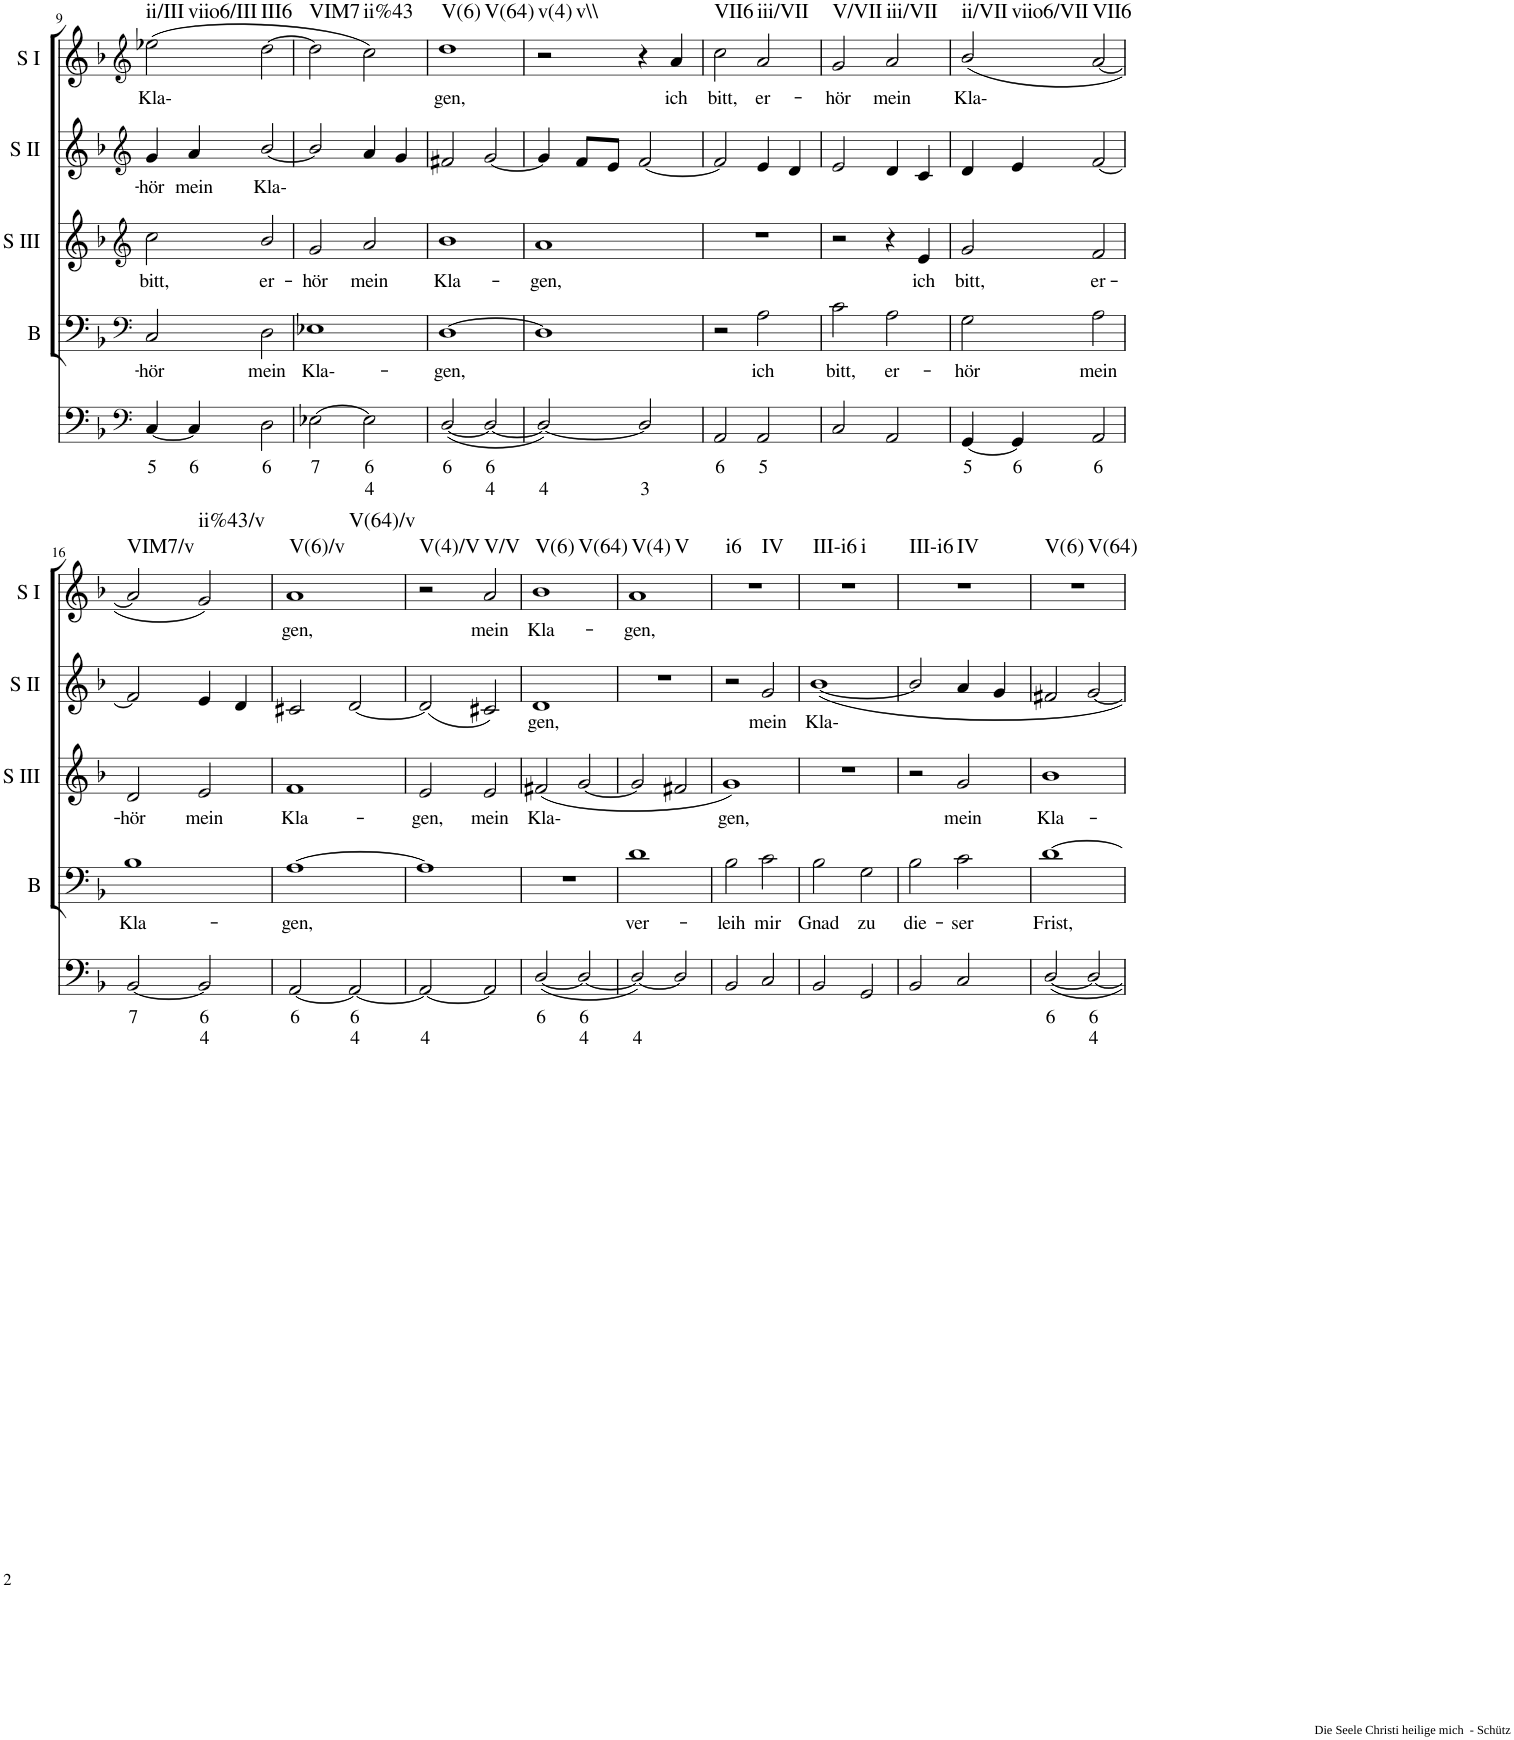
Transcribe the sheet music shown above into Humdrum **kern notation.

**kern	**text	**text	**kern	**text	**kern	**text	**kern	**text	**kern	**text	**harte
*part5	*part5	*part5	*part4	*part4	*part3	*part3	*part2	*part2	*part1	*part1	*part1
*staff5	*staff5	*staff5	*staff4	*staff4	*staff3	*staff3	*staff2	*staff2	*staff1	*staff1	*
*I"Continuo	*	*	*I"Bass	*	*I"Soprano III	*	*I"Soprano II	*	*I"Soprano I	*	*
*	*	*	*I'B	*	*I'S III	*	*I'S II	*	*I'S I	*	*
!!LO:PB:g=z
*clefF4	*	*	*clefF4	*	*clefG2	*	*clefG2	*	*clefG2	*	*
*k[b-]	*	*	*k[b-]	*	*k[b-]	*	*k[b-]	*	*k[b-]	*	*
*M4/4	*	*	*M4/4	*	*M4/4	*	*M4/4	*	*M4/4	*	*
=9	=9	=9	=9	=9	=9	=9	=9	=9	=9	=9	=9
!	!LO:LY:b	!	!	!LO:LY:b	!	!LO:LY:b	!	!LO:LY:b	!	!LO:LY:b	!LO:H:n=1:kt=ii/III
!	!	!	!	!	!	!	!	!	!	!	!LO:H:n=2:kt=viio6/III
[4C/	5	.	2C/	hör	2cc\	bitt,	4g/	hör	(2ee-X\	Kla-	N N
!	!LO:LY:b	!	!	!	!	!	!	!LO:LY:b	!	!	!
4C/]	6	.	.	.	.	.	4a/	mein	.	.	.
!	!LO:LY:b	!	!	!LO:LY:b	!	!LO:LY:b	!	!LO:LY:b	!	!	!LO:H:kt=III6
2D\	6	.	2D\	mein	2b-/	er-	[2b-/	Kla-	[2dd\	.	N
=10	=10	=10	=10	=10	=10	=10	=10	=10	=10	=10	=10
!	!LO:LY:b	!	!	!LO:LY:b	!	!LO:LY:b	!	!	!	!	!LO:H:kt=VIM7
[2E-X\	7	.	1E-X	Kla--	2g/	hör	2b-/]	.	2dd\]	.	N
!	!LO:LY:b	!LO:LY:b	!	!	!	!LO:LY:b	!	!	!	!	!LO:H:kt=ii%43
2E-\]	6	4	.	.	2a/	mein	4a/	.	2cc\)	.	N
.	.	.	.	.	.	.	4g/	.	.	.	.
=11	=11	=11	=11	=11	=11	=11	=11	=11	=11	=11	=11
!	!LO:LY:b	!	!	!LO:LY:b	!	!LO:LY:b	!	!	!	!LO:LY:b	!LO:H:n=1:kt=V(6)
!	!	!	!	!	!	!	!	!	!	!	!LO:H:n=2:kt=V(64)
([2D/	6	.	[1D	gen,	1b-	Kla-	2f#X/	.	1dd	gen,	N N
!	!LO:LY:b	!LO:LY:b	!	!	!	!	!	!	!	!	!
2D/_	6	4	.	.	.	.	[2g/	.	.	.	.
=12	=12	=12	=12	=12	=12	=12	=12	=12	=12	=12	=12
!	!	!LO:LY:b	!	!	!	!LO:LY:b	!	!	!	!	!LO:H:n=1:kt=v(4)
!	!	!	!	!	!	!	!	!	!	!	!LO:H:n=2:kt=v\\
2D/_)	.	4	1D]	.	1a	gen,	4g/]	.	2r	.	N N
.	.	.	.	.	.	.	8f/L	.	.	.	.
.	.	.	.	.	.	.	8e/J	.	.	.	.
!LO:TX:b:t=Die Seele Christi heilige mich  - Schütz	!	!	!	!	!	!	!	!	!	!	!
!	!	!LO:LY:b	!	!	!	!	!	!	!	!	!
2D/]	.	3	.	.	.	.	[2f/	.	4r	.	.
!	!	!	!	!	!	!	!	!	!	!LO:LY:b	!
.	.	.	.	.	.	.	.	.	4a/	ich	.
=13	=13	=13	=13	=13	=13	=13	=13	=13	=13	=13	=13
!	!LO:LY:b	!	!	!	!	!	!	!	!	!LO:LY:b	!LO:H:kt=VII6
2AA/	6	.	2r	.	1r	.	2f/]	.	2cc\	bitt,	N
!	!LO:LY:b	!	!	!LO:LY:b	!	!	!	!	!	!LO:LY:b	!LO:H:kt=iii/VII
2AA/	5	.	2A\	ich	.	.	4e/	.	2a/	er-	N
.	.	.	.	.	.	.	4d/	.	.	.	.
=14	=14	=14	=14	=14	=14	=14	=14	=14	=14	=14	=14
!	!	!	!	!LO:LY:b	!	!	!	!	!	!LO:LY:b	!LO:H:kt=V/VII
2C/	.	.	2c\	bitt,	2r	.	2e/	.	2g/	hör	N
!	!	!	!	!LO:LY:b	!	!	!	!	!	!LO:LY:b	!LO:H:kt=iii/VII
2AA/	.	.	2A\	er-	4r	.	4d/	.	2a/	mein	N
!	!	!	!	!	!	!LO:LY:b	!	!	!	!	!
.	.	.	.	.	4e/	ich	4c/	.	.	.	.
=15	=15	=15	=15	=15	=15	=15	=15	=15	=15	=15	=15
!	!LO:LY:b	!	!	!LO:LY:b	!	!LO:LY:b	!	!	!	!LO:LY:b	!LO:H:n=1:kt=ii/VII
!	!	!	!	!	!	!	!	!	!	!	!LO:H:n=2:kt=viio6/VII
[4GG/	5	.	2G\	hör	2g/	bitt,	4d/	.	(2b-/	Kla-	N N
!	!LO:LY:b	!	!	!	!	!	!	!	!	!	!
4GG/]	6	.	.	.	.	.	4e/	.	.	.	.
!	!LO:LY:b	!	!	!LO:LY:b	!	!LO:LY:b	!	!	!	!	!LO:H:kt=VII6
2AA/	6	.	2A\	mein	2f/	er-	[2f/	.	[2a/	.	N
!!LO:LB:g=z
=16	=16	=16	=16	=16	=16	=16	=16	=16	=16	=16	=16
!	!LO:LY:b	!	!	!LO:LY:b	!	!LO:LY:b	!	!	!	!	!LO:H:kt=VIM7/v
[2BB-/	7	.	1B-	Kla-	2d/	hör	2f/]	.	2a/]	.	N
!	!LO:LY:b	!LO:LY:b	!	!	!	!LO:LY:b	!	!	!	!	!LO:H:kt=ii%43/v
2BB-/]	6	4	.	.	2e/	mein	4e/	.	2g/)	.	N
.	.	.	.	.	.	.	4d/	.	.	.	.
=17	=17	=17	=17	=17	=17	=17	=17	=17	=17	=17	=17
!	!LO:LY:b	!	!	!LO:LY:b	!	!LO:LY:b	!	!	!	!LO:LY:b	!LO:H:n=1:kt=V(6)/v
!	!	!	!	!	!	!	!	!	!	!	!LO:H:n=2:kt=V(64)/v
[2AA/	6	.	[1A	gen,	1f	Kla-	2c#X/	.	1a	gen,	N N
!	!LO:LY:b	!LO:LY:b	!	!	!	!	!	!	!	!	!
2AA/_	6	4	.	.	.	.	[2d/	.	.	.	.
=18	=18	=18	=18	=18	=18	=18	=18	=18	=18	=18	=18
!	!	!LO:LY:b	!	!	!	!LO:LY:b	!	!	!	!	!LO:H:kt=V(4)/V
2AA/_	.	4	1A]	.	2e/	gen,	(2d/]	.	2r	.	N
!	!	!	!	!	!	!LO:LY:b	!	!	!	!LO:LY:b	!LO:H:kt=V/V
2AA/]	.	.	.	.	2e/	mein	2c#X/)	.	2a/	mein	N
=19	=19	=19	=19	=19	=19	=19	=19	=19	=19	=19	=19
!	!LO:LY:b	!	!	!	!	!LO:LY:b	!	!LO:LY:b	!	!LO:LY:b	!LO:H:n=1:kt=V(6)
!	!	!	!	!	!	!	!	!	!	!	!LO:H:n=2:kt=V(64)
([2D/	6	.	1r	.	(2f#X/	Kla-	1d	gen,	1b-	Kla-	N N
!	!LO:LY:b	!LO:LY:b	!	!	!	!	!	!	!	!	!
2D/_	6	4	.	.	[2g/	.	.	.	.	.	.
=20	=20	=20	=20	=20	=20	=20	=20	=20	=20	=20	=20
!	!	!LO:LY:b	!	!LO:LY:b	!	!	!	!	!	!LO:LY:b	!LO:H:n=1:kt=V(4)
!	!	!	!	!	!	!	!	!	!	!	!LO:H:n=2:kt=V
2D/_)	.	4	1d	ver-	2g/]	.	1r	.	1a	gen,	N N
2D/]	.	.	.	.	2f#X/	.	.	.	.	.	.
=21	=21	=21	=21	=21	=21	=21	=21	=21	=21	=21	=21
!	!	!	!	!LO:LY:b	!	!LO:LY:b	!	!	!	!	!LO:H:n=1:kt=i6
!	!	!	!	!	!	!	!	!	!	!	!LO:H:n=2:kt=IV
2BB-/	.	.	2B-\	leih	1g)	gen,	2r	.	1r	.	N N
!	!	!	!	!LO:LY:b	!	!	!	!LO:LY:b	!	!	!
2C/	.	.	2c\	mir	.	.	2g/	mein	.	.	.
=22	=22	=22	=22	=22	=22	=22	=22	=22	=22	=22	=22
!	!	!	!	!LO:LY:b	!	!	!	!LO:LY:b	!	!	!LO:H:n=1:kt=III-i6
!	!	!	!	!	!	!	!	!	!	!	!LO:H:n=2:kt=i
2BB-/	.	.	2B-\	Gnad	1r	.	[1b-	Kla-	1r	.	N N
!	!	!	!	!LO:LY:b	!	!	!	!	!	!	!
2GG/	.	.	2G\	zu	.	.	.	.	.	.	.
=23	=23	=23	=23	=23	=23	=23	=23	=23	=23	=23	=23
!	!	!	!	!LO:LY:b	!	!	!	!	!	!	!LO:H:n=1:kt=III-i6
!	!	!	!	!	!	!	!	!	!	!	!LO:H:n=2:kt=IV
2BB-/	.	.	2B-\	die-	2r	.	2b-/]	.	1r	.	N N
!	!	!	!	!LO:LY:b	!	!LO:LY:b	!	!	!	!	!
2C/	.	.	2c\	ser	2g/	mein	4a/	.	.	.	.
.	.	.	.	.	.	.	4g/	.	.	.	.
=24	=24	=24	=24	=24	=24	=24	=24	=24	=24	=24	=24
!	!LO:LY:b	!	!	!LO:LY:b	!	!LO:LY:b	!	!	!	!	!LO:H:n=1:kt=V(6)
!	!	!	!	!	!	!	!	!	!	!	!LO:H:n=2:kt=V(64)
[2D/	6	.	[1d	Frist,	1b-	Kla-	2f#X/	.	1r	.	N N
!	!LO:LY:b	!LO:LY:b	!	!	!	!	!	!	!	!	!
2D/_	6	4	.	.	.	.	[2g/	.	.	.	.
=	=	=	=	=	=	=	=	=	=	=	=
*-	*-	*-	*-	*-	*-	*-	*-	*-	*-	*-	*-
